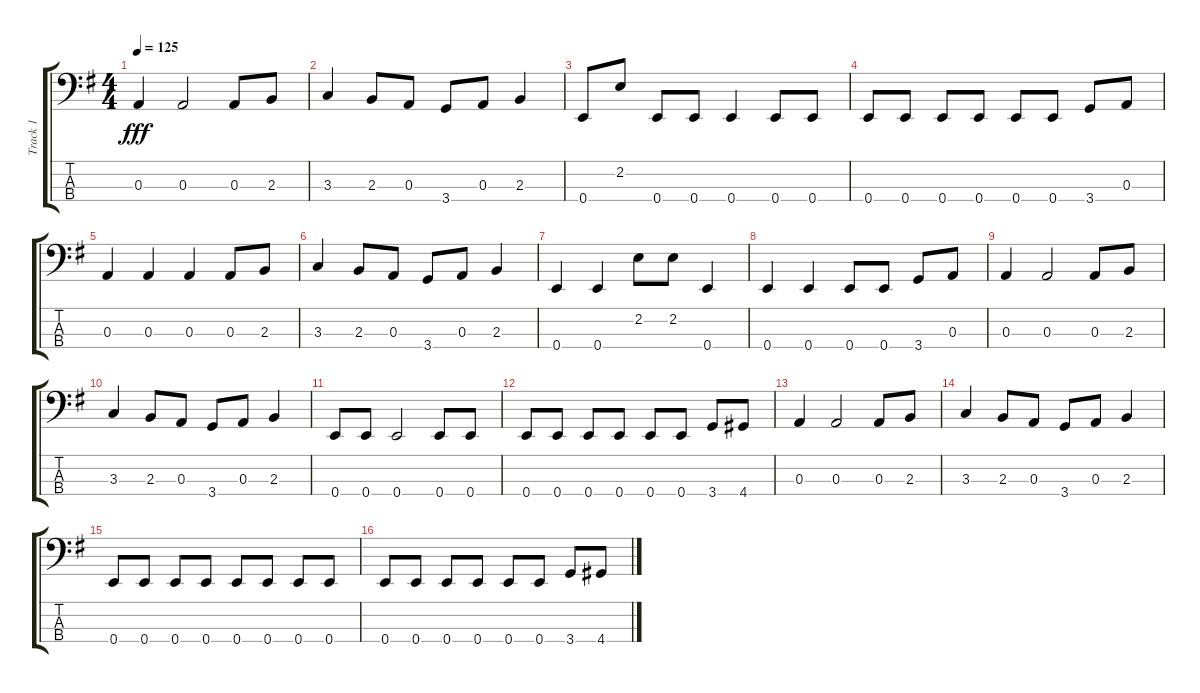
\track ("Track 1" "Track 1") {instrument electricbassfinger}
\staff {score tabs}
\tuning (G2 D2 A1 E1) {hide}
\ts (4 4)
\tempo 125
\clef f4
\ks eminor
0.3.4{dy fff} 0.3.2 0.3.8 2.3.8 |
3.3.4 2.3.8 0.3.8 3.4.8 0.3.8 2.3.4 |
0.4.8 2.2.8 0.4.8 0.4.8 0.4.4 0.4.8 0.4.8 |
0.4.8 0.4.8 0.4.8 0.4.8 0.4.8 0.4.8 3.4.8 0.3.8 |
0.3.4 0.3.4 0.3.4 0.3.8 2.3.8 |
3.3.4 2.3.8 0.3.8 3.4.8 0.3.8 2.3.4 |
0.4.4 0.4.4 2.2.8 2.2.8 0.4.4 |
0.4.4 0.4.4 0.4.8 0.4.8 3.4.8 0.3.8 |
0.3.4 0.3.2 0.3.8 2.3.8 |
3.3.4 2.3.8 0.3.8 3.4.8 0.3.8 2.3.4 |
0.4.8 0.4.8 0.4.2 0.4.8 0.4.8 |
0.4.8 0.4.8 0.4.8 0.4.8 0.4.8 0.4.8 3.4.8 4.4.8 |
0.3.4 0.3.2 0.3.8 2.3.8 |
3.3.4 2.3.8 0.3.8 3.4.8 0.3.8 2.3.4 |
0.4.8 0.4.8 0.4.8 0.4.8 0.4.8 0.4.8 0.4.8 0.4.8 |
0.4.8 0.4.8 0.4.8 0.4.8 0.4.8 0.4.8 3.4.8 4.4.8
